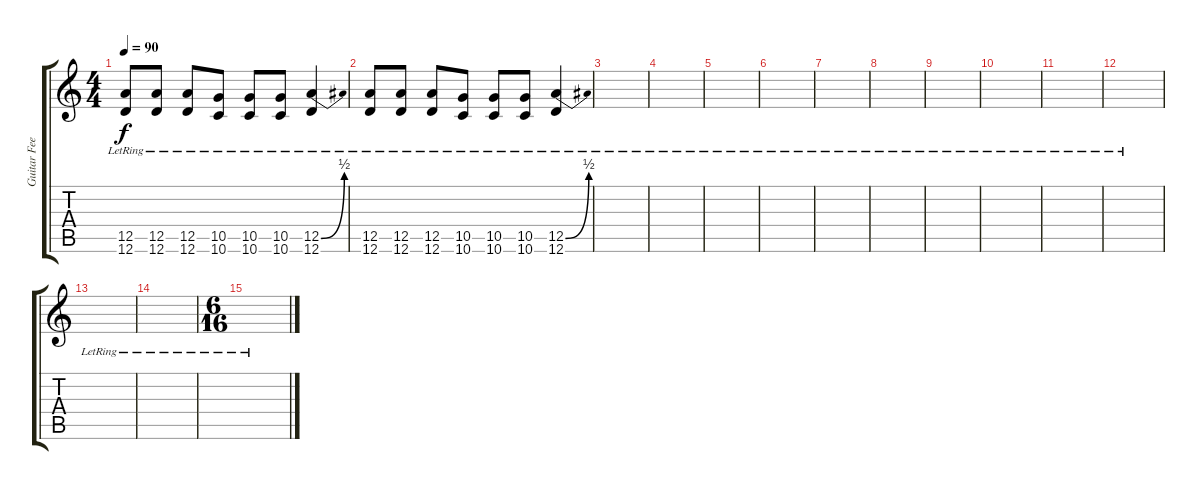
\track ("Guitar Feedback" "Guitar Fee") {instrument guitarharmonics}
\staff {score tabs}
\tuning (E4 B3 G3 D3 A2 D2) {hide}
\ts (4 4)
\tempo 90
\clef g2
\ks c
(12.5{lr} 12.6{lr}).8{dy f instrument guitarharmonics} (12.5{lr} 12.6{lr}).8 (12.5{lr} 12.6{lr}).8 (10.5{lr} 10.6{lr}).8 (10.5{lr} 10.6{lr}).8 (10.5{lr} 10.6{lr}).8 (12.5{be (bend 0 0 60 2)} 12.6{lr}).4 |
(12.5{lr} 12.6{lr}).8 (12.5{lr} 12.6{lr}).8 (12.5{lr} 12.6{lr}).8 (10.5{lr} 10.6{lr}).8 (10.5{lr} 10.6{lr}).8 (10.5{lr} 10.6{lr}).8 (12.5{be (bend 0 0 60 2)} 12.6{lr}).4 |
|
|
|
|
|
|
|
|
|
|
|
|
\ts (6 16)
